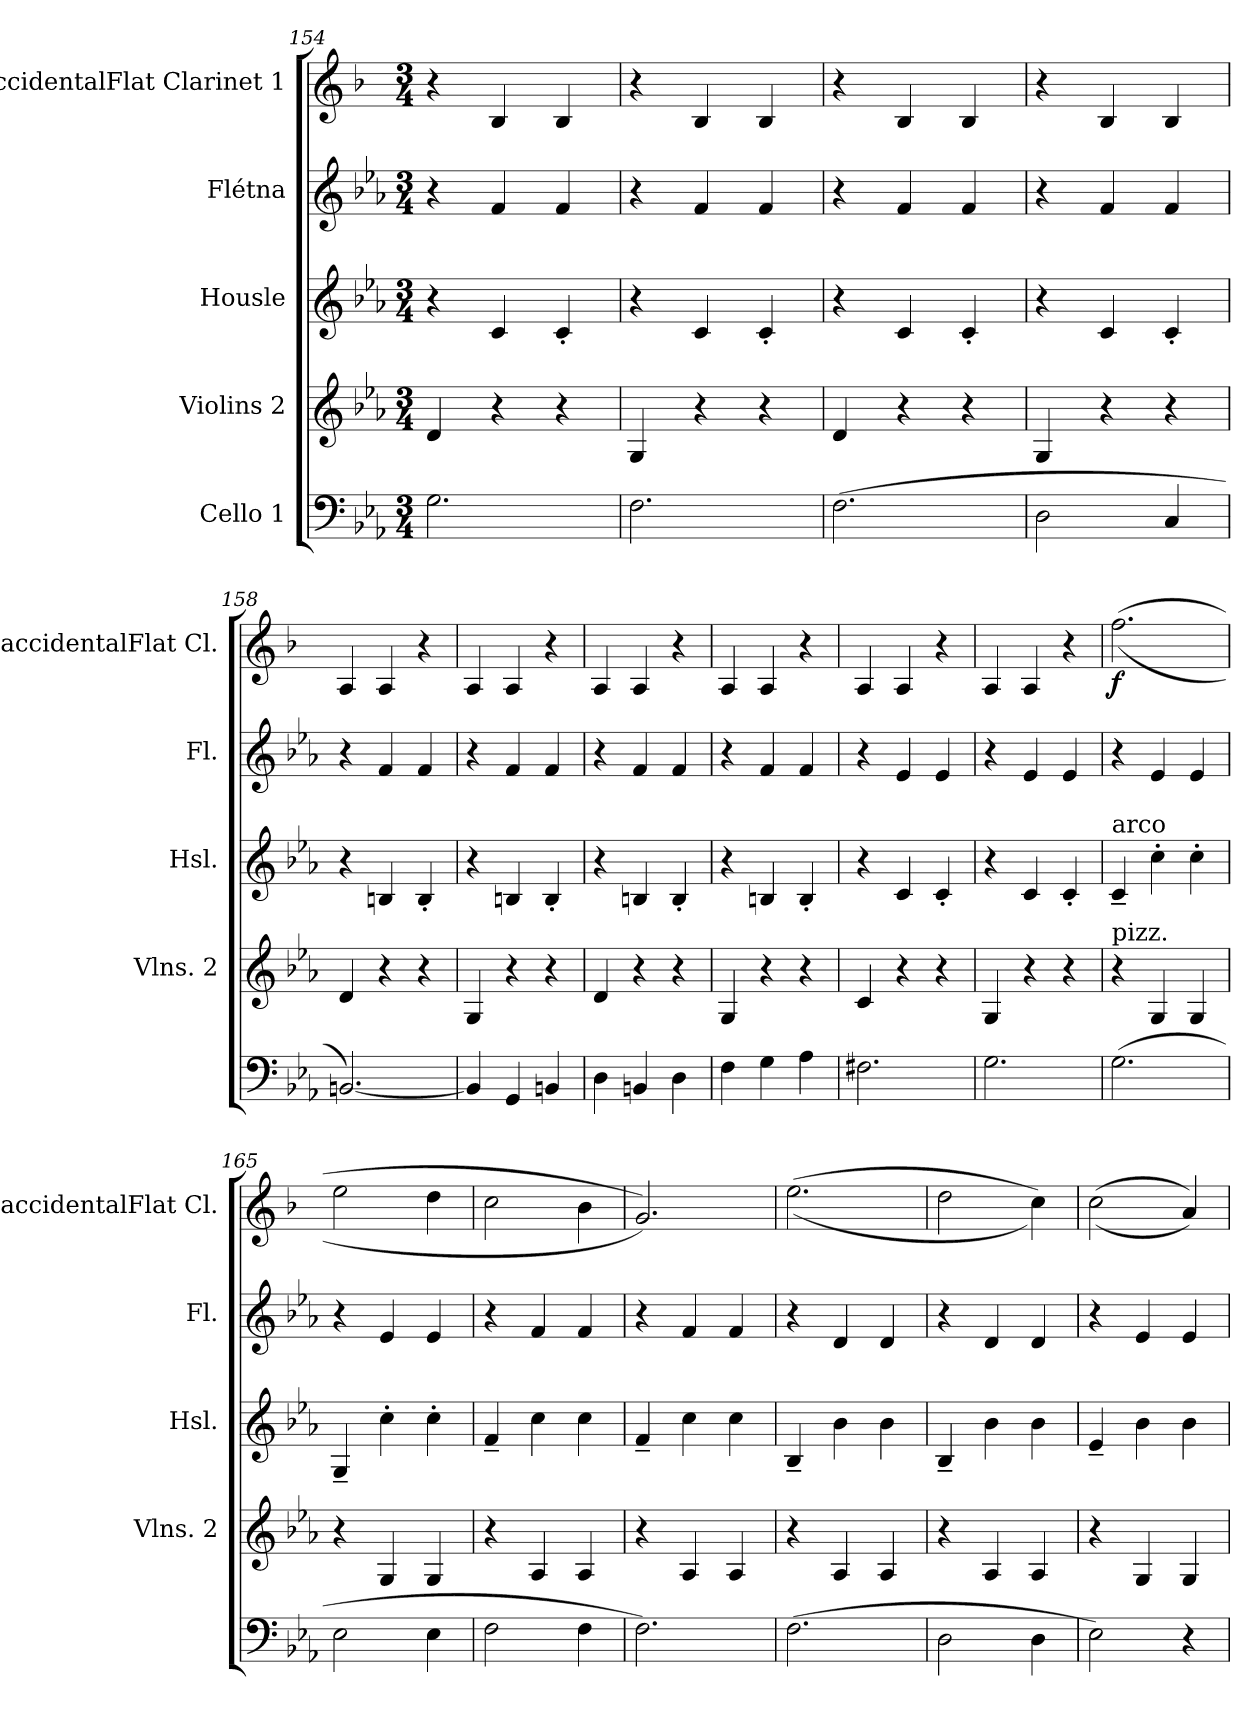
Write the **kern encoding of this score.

**kern	**kern	**kern	**kern	**kern	**dynam
*part5	*part4	*part3	*part2	*part1	*part1
*staff5	*staff4	*staff3	*staff2	*staff1	*staff1
*I"Cello 1	*I"Violins 2	*I"Housle	*I"Flétna	*I"BaccidentalFlat Clarinet 1	*
*	*I'Vlns. 2	*I'Hsl.	*I'Fl.	*I'BaccidentalFlat Cl.	*
*clefF4	*clefG2	*clefG2	*clefG2	*clefG2	*
*	*	*	*	*ITrd1c2	*
*k[b-e-a-]	*k[b-e-a-]	*k[b-e-a-]	*k[b-e-a-]	*k[b-e-a-]	*
*M3/4	*M3/4	*M3/4	*M3/4	*M3/4	*
=154	=154	=154	=154	=154	=154
2.G\	4d/	4r	4r	4r	.
.	4r	4c/	4f/	4A-/	.
.	4r	4c'/	4f/	4A-/	.
=155	=155	=155	=155	=155	=155
2.F\	4G/	4r	4r	4r	.
.	4r	4c/	4f/	4A-/	.
.	4r	4c'/	4f/	4A-/	.
!!LO:LB:g=z
=156	=156	=156	=156	=156	=156
(2.F\	4d/	4r	4r	4r	.
.	4r	4c/	4f/	4A-/	.
.	4r	4c'/	4f/	4A-/	.
=157	=157	=157	=157	=157	=157
2D\	4G/	4r	4r	4r	.
.	4r	4c/	4f/	4A-/	.
4C/	4r	4c'/	4f/	4A-/	.
=158	=158	=158	=158	=158	=158
[2.BBn/)	4d/	4r	4r	4G/	.
.	4r	4Bn/	4f/	4G/	.
.	4r	4B'/	4f/	4r	.
=159	=159	=159	=159	=159	=159
4BB/]	4G/	4r	4r	4G/	.
4GG/	4r	4Bn/	4f/	4G/	.
4BBn/	4r	4B'/	4f/	4r	.
=160	=160	=160	=160	=160	=160
4D\	4d/	4r	4r	4G/	.
4BBn/	4r	4Bn/	4f/	4G/	.
4D\	4r	4B'/	4f/	4r	.
=161	=161	=161	=161	=161	=161
4F\	4G/	4r	4r	4G/	.
4G\	4r	4Bn/	4f/	4G/	.
4A-\	4r	4B'/	4f/	4r	.
=162	=162	=162	=162	=162	=162
2.F#X\	4c/	4r	4r	4G/	.
.	4r	4c/	4e-/	4G/	.
.	4r	4c'/	4e-/	4r	.
=163	=163	=163	=163	=163	=163
2.G\	4G/	4r	4r	4G/	.
.	4r	4c/	4e-/	4G/	.
.	4r	4c'/	4e-/	4r	.
!!LO:PB:g=z
=164	=164	=164	=164	=164	=164
!	!	!LO:TX:a:t=arco	!	!	!
!	!LO:TX:a:t=pizz.	!	!	!	!
!	!	!	!	!	!LO:DY:b
(2.G\	4r	4c~/	4r	((2.ee-\	f
.	4G/	4cc'\	4e-/	.	.
.	4G/	4cc'\	4e-/	.	.
=165	=165	=165	=165	=165	=165
2E-\	4r	4G~/	4r	2dd\	.
.	4G/	4cc'\	4e-/	.	.
4E-\	4G/	4cc'\	4e-/	4cc\	.
=166	=166	=166	=166	=166	=166
2F\	4r	4f~/	4r	2b-\	.
.	4A-/	4cc\	4f/	.	.
4F\	4A-/	4cc\	4f/	4a-\	.
=167	=167	=167	=167	=167	=167
2.F\)	4r	4f~/	4r	2.f/))	.
.	4A-/	4cc\	4f/	.	.
.	4A-/	4cc\	4f/	.	.
=168	=168	=168	=168	=168	=168
(2.F\	4r	4B-~/	4r	((2.dd\	.
.	4A-/	4b-\	4d/	.	.
.	4A-/	4b-\	4d/	.	.
=169	=169	=169	=169	=169	=169
2D\	4r	4B-~/	4r	2cc\	.
.	4A-/	4b-\	4d/	.	.
4D\	4A-/	4b-\	4d/	4b-\))	.
=170	=170	=170	=170	=170	=170
2E-\)	4r	4e-~/	4r	((2b-\	.
.	4G/	4b-\	4e-/	.	.
4r	4G/	4b-\	4e-/	4g/))	.
=	=	=	=	=	=
*-	*-	*-	*-	*-	*-
